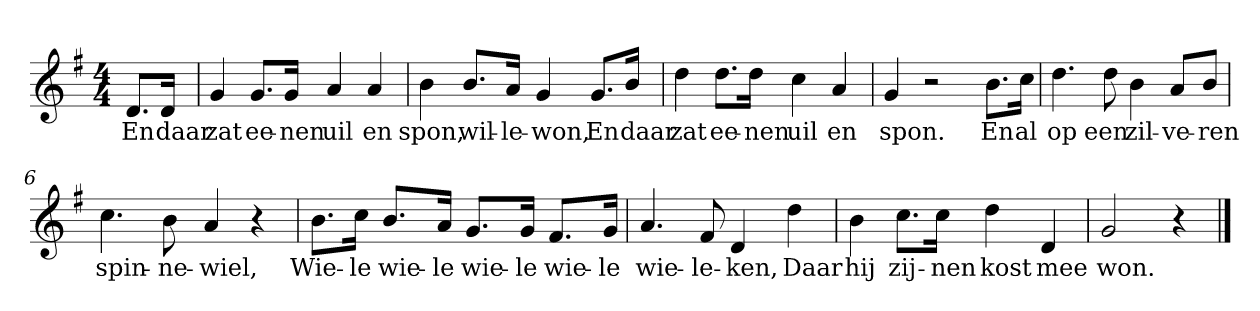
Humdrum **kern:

**kern	**text
*part1	*part1
*staff1	*staff1
*clefG2	*
*k[f#]	*
*G:	*
*M4/4	*
*MM120	*
=	=
8.d/L	En
16d/Jk	daar
=1	=1
4g	zat
8.g/L	ee-
16g/Jk	-nen
4a	uil
4a	en
=2	=2
4b	spon,
8.b/L	wil-
16a/Jk	-le-
4g	-won,
8.g/L	En
16b/Jk	daar
=3	=3
4dd	zat
8.dd\L	ee-
16dd\Jk	-nen
4cc	uil
4a	en
=4	=4
4g	spon.
2r	.
8.b\L	En
16cc\Jk	al
=5	=5
4.dd	op
8dd	een
4b	zil-
8a/L	-ve-
8b/J	-ren
=6	=6
4.cc	spin-
8b	-ne-
4a	-wiel,
4r	.
=7	=7
8.b\L	Wie-
16cc\Jk	-le
8.b/L	wie-
16a/Jk	-le
8.g/L	wie-
16g/Jk	-le
8.f#/L	wie-
16g/Jk	-le
=8	=8
4.a	wie-
8f#	-le-
4d	-ken,
4dd	Daar
=9	=9
4b	hij
8.cc\L	zij-
16cc\Jk	-nen
4dd	kost
4d	mee
=10	=10
2g	won.
4r	.
==	==
*-	*-
